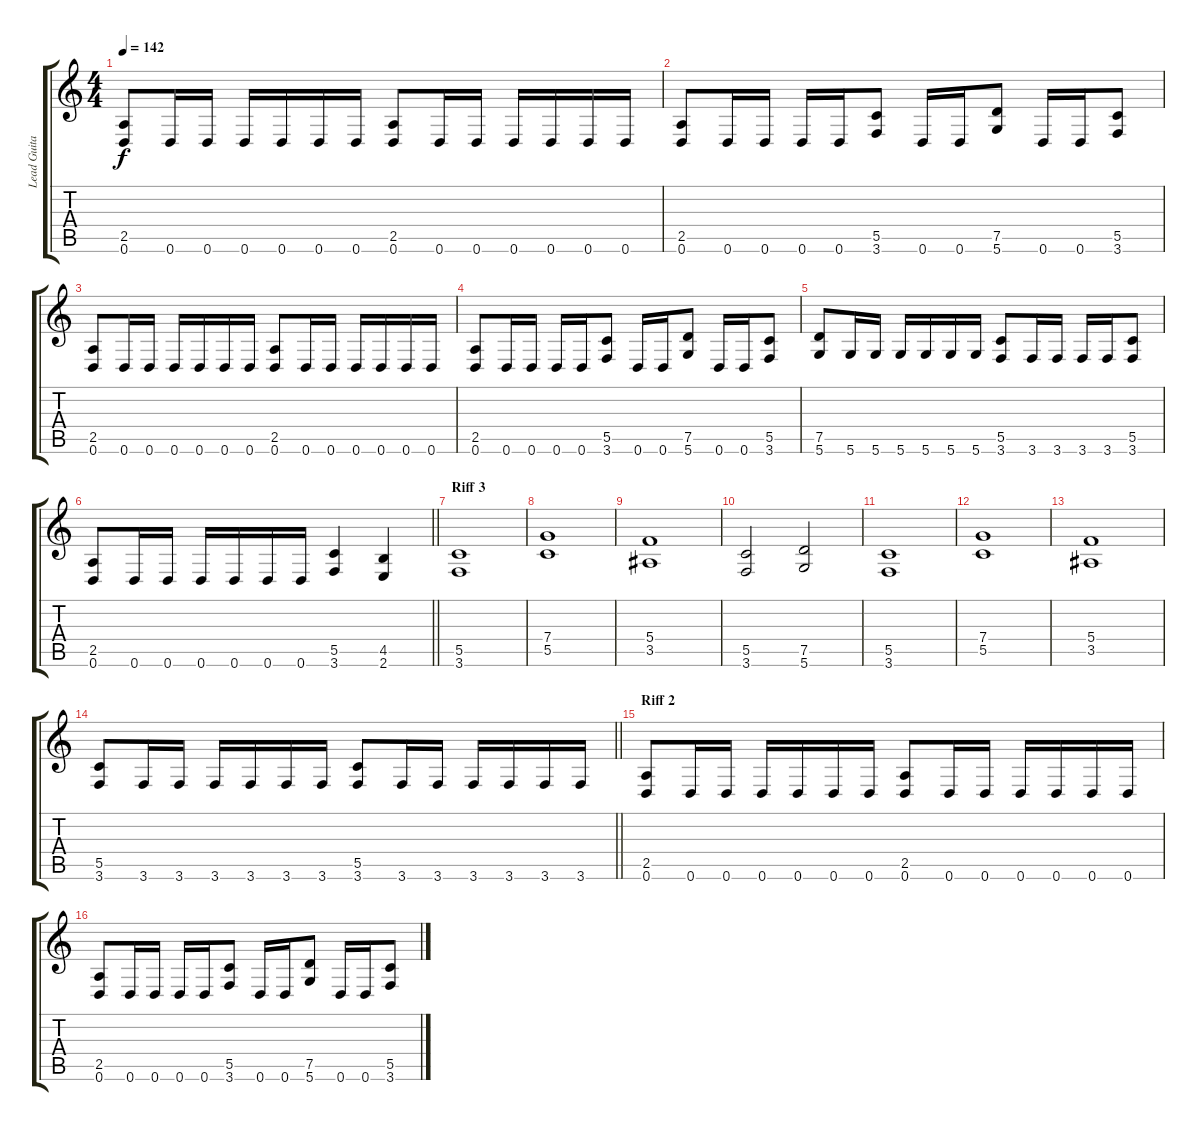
\track ("Lead Guitar" "Lead Guita") {instrument distortionguitar}
\staff {score tabs}
\tuning (D4 A3 F3 C3 G2 D2) {hide}
\ts (4 4)
\tempo 142
\clef g2
\ks c
(2.5 0.6).8{dy f} 0.6.16 0.6.16 0.6.16 0.6.16 0.6.16 0.6.16 (2.5 0.6).8 0.6.16 0.6.16 0.6.16 0.6.16 0.6.16 0.6.16 |
(2.5 0.6).8 0.6.16 0.6.16 0.6.16 0.6.16 (5.5 3.6).8 0.6.16 0.6.16 (7.5 5.6).8 0.6.16 0.6.16 (5.5 3.6).8 |
(2.5 0.6).8 0.6.16 0.6.16 0.6.16 0.6.16 0.6.16 0.6.16 (2.5 0.6).8 0.6.16 0.6.16 0.6.16 0.6.16 0.6.16 0.6.16 |
(2.5 0.6).8 0.6.16 0.6.16 0.6.16 0.6.16 (5.5 3.6).8 0.6.16 0.6.16 (7.5 5.6).8 0.6.16 0.6.16 (5.5 3.6).8 |
(7.5 5.6).8 5.6.16 5.6.16 5.6.16 5.6.16 5.6.16 5.6.16 (5.5 3.6).8 3.6.16 3.6.16 3.6.16 3.6.16 (5.5 3.6).8 |
\barLineRight lightlight
(2.5 0.6).8 0.6.16 0.6.16 0.6.16 0.6.16 0.6.16 0.6.16 (5.5 3.6).4 (4.5 2.6).4 |
\section ("" "Riff 3")
(5.5 3.6).1 |
(7.4 5.5).1 |
(5.4 3.5).1 |
(5.5 3.6).2 (7.5 5.6).2 |
(5.5 3.6).1 |
(7.4 5.5).1 |
(5.4 3.5).1 |
\barLineRight lightlight
(5.5 3.6).8 3.6.16 3.6.16 3.6.16 3.6.16 3.6.16 3.6.16 (5.5 3.6).8 3.6.16 3.6.16 3.6.16 3.6.16 3.6.16 3.6.16 |
\section ("" "Riff 2")
(2.5 0.6).8 0.6.16 0.6.16 0.6.16 0.6.16 0.6.16 0.6.16 (2.5 0.6).8 0.6.16 0.6.16 0.6.16 0.6.16 0.6.16 0.6.16 |
(2.5 0.6).8 0.6.16 0.6.16 0.6.16 0.6.16 (5.5 3.6).8 0.6.16 0.6.16 (7.5 5.6).8 0.6.16 0.6.16 (5.5 3.6).8
